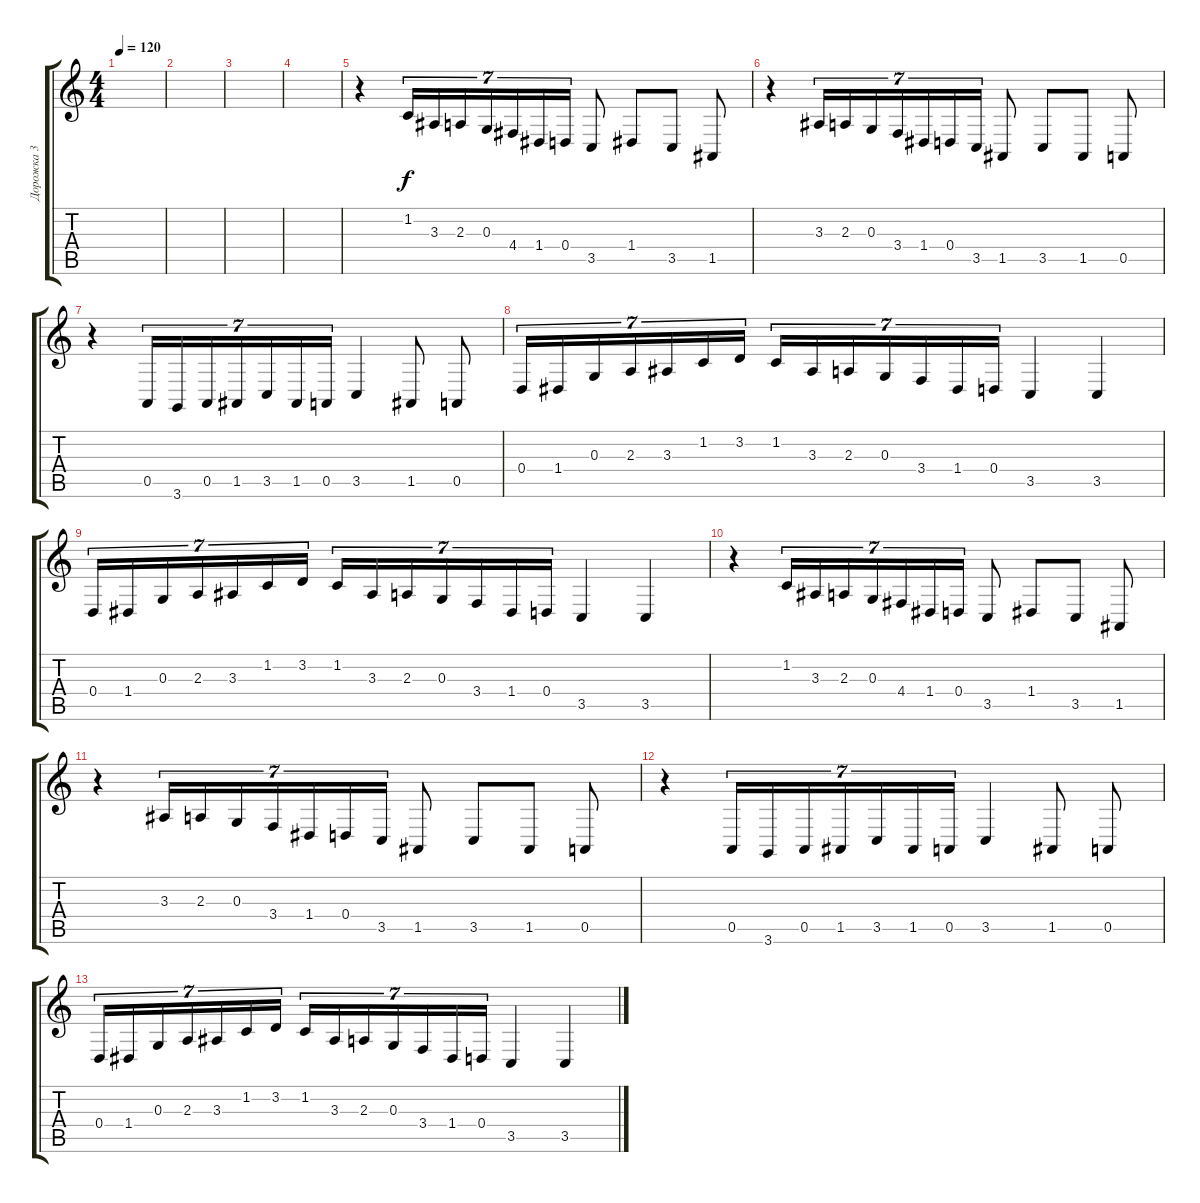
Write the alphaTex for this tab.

\track ("Дорожка 3" "Дорожка 3") {instrument timpani}
\staff {score tabs}
\tuning (E4 B3 G3 D3 A2 E2) {hide}
\ts (4 4)
\tempo 120
\clef g2
\ks c
|
|
|
|
r.4 1.2.16{tu (7 4)} 3.3.16{tu (7 4)} 2.3.16{tu (7 4)} 0.3.16{tu (7 4)} 4.4.16{tu (7 4)} 1.4.16{tu (7 4)} 0.4.16{tu (7 4)} 3.5.8 1.4.8 3.5.8 1.5.8 |
r.4 3.3.16{tu (7 4)} 2.3.16{tu (7 4)} 0.3.16{tu (7 4)} 3.4.16{tu (7 4)} 1.4.16{tu (7 4)} 0.4.16{tu (7 4)} 3.5.16{tu (7 4)} 1.5.8 3.5.8 1.5.8 0.5.8 |
r.4 0.5.16{tu (7 4)} 3.6.16{tu (7 4)} 0.5.16{tu (7 4)} 1.5.16{tu (7 4)} 3.5.16{tu (7 4)} 1.5.16{tu (7 4)} 0.5.16{tu (7 4)} 3.5.4 1.5.8 0.5.8 |
0.4.16{tu (7 4)} 1.4.16{tu (7 4)} 0.3.16{tu (7 4)} 2.3.16{tu (7 4)} 3.3.16{tu (7 4)} 1.2.16{tu (7 4)} 3.2.16{tu (7 4)} 1.2.16{tu (7 4)} 3.3.16{tu (7 4)} 2.3.16{tu (7 4)} 0.3.16{tu (7 4)} 3.4.16{tu (7 4)} 1.4.16{tu (7 4)} 0.4.16{tu (7 4)} 3.5.4 3.5.4 |
0.4.16{tu (7 4)} 1.4.16{tu (7 4)} 0.3.16{tu (7 4)} 2.3.16{tu (7 4)} 3.3.16{tu (7 4)} 1.2.16{tu (7 4)} 3.2.16{tu (7 4)} 1.2.16{tu (7 4)} 3.3.16{tu (7 4)} 2.3.16{tu (7 4)} 0.3.16{tu (7 4)} 3.4.16{tu (7 4)} 1.4.16{tu (7 4)} 0.4.16{tu (7 4)} 3.5.4 3.5.4 |
r.4 1.2.16{tu (7 4)} 3.3.16{tu (7 4)} 2.3.16{tu (7 4)} 0.3.16{tu (7 4)} 4.4.16{tu (7 4)} 1.4.16{tu (7 4)} 0.4.16{tu (7 4)} 3.5.8 1.4.8 3.5.8 1.5.8 |
r.4 3.3.16{tu (7 4)} 2.3.16{tu (7 4)} 0.3.16{tu (7 4)} 3.4.16{tu (7 4)} 1.4.16{tu (7 4)} 0.4.16{tu (7 4)} 3.5.16{tu (7 4)} 1.5.8 3.5.8 1.5.8 0.5.8 |
r.4 0.5.16{tu (7 4)} 3.6.16{tu (7 4)} 0.5.16{tu (7 4)} 1.5.16{tu (7 4)} 3.5.16{tu (7 4)} 1.5.16{tu (7 4)} 0.5.16{tu (7 4)} 3.5.4 1.5.8 0.5.8 |
0.4.16{tu (7 4)} 1.4.16{tu (7 4)} 0.3.16{tu (7 4)} 2.3.16{tu (7 4)} 3.3.16{tu (7 4)} 1.2.16{tu (7 4)} 3.2.16{tu (7 4)} 1.2.16{tu (7 4)} 3.3.16{tu (7 4)} 2.3.16{tu (7 4)} 0.3.16{tu (7 4)} 3.4.16{tu (7 4)} 1.4.16{tu (7 4)} 0.4.16{tu (7 4)} 3.5.4 3.5.4
